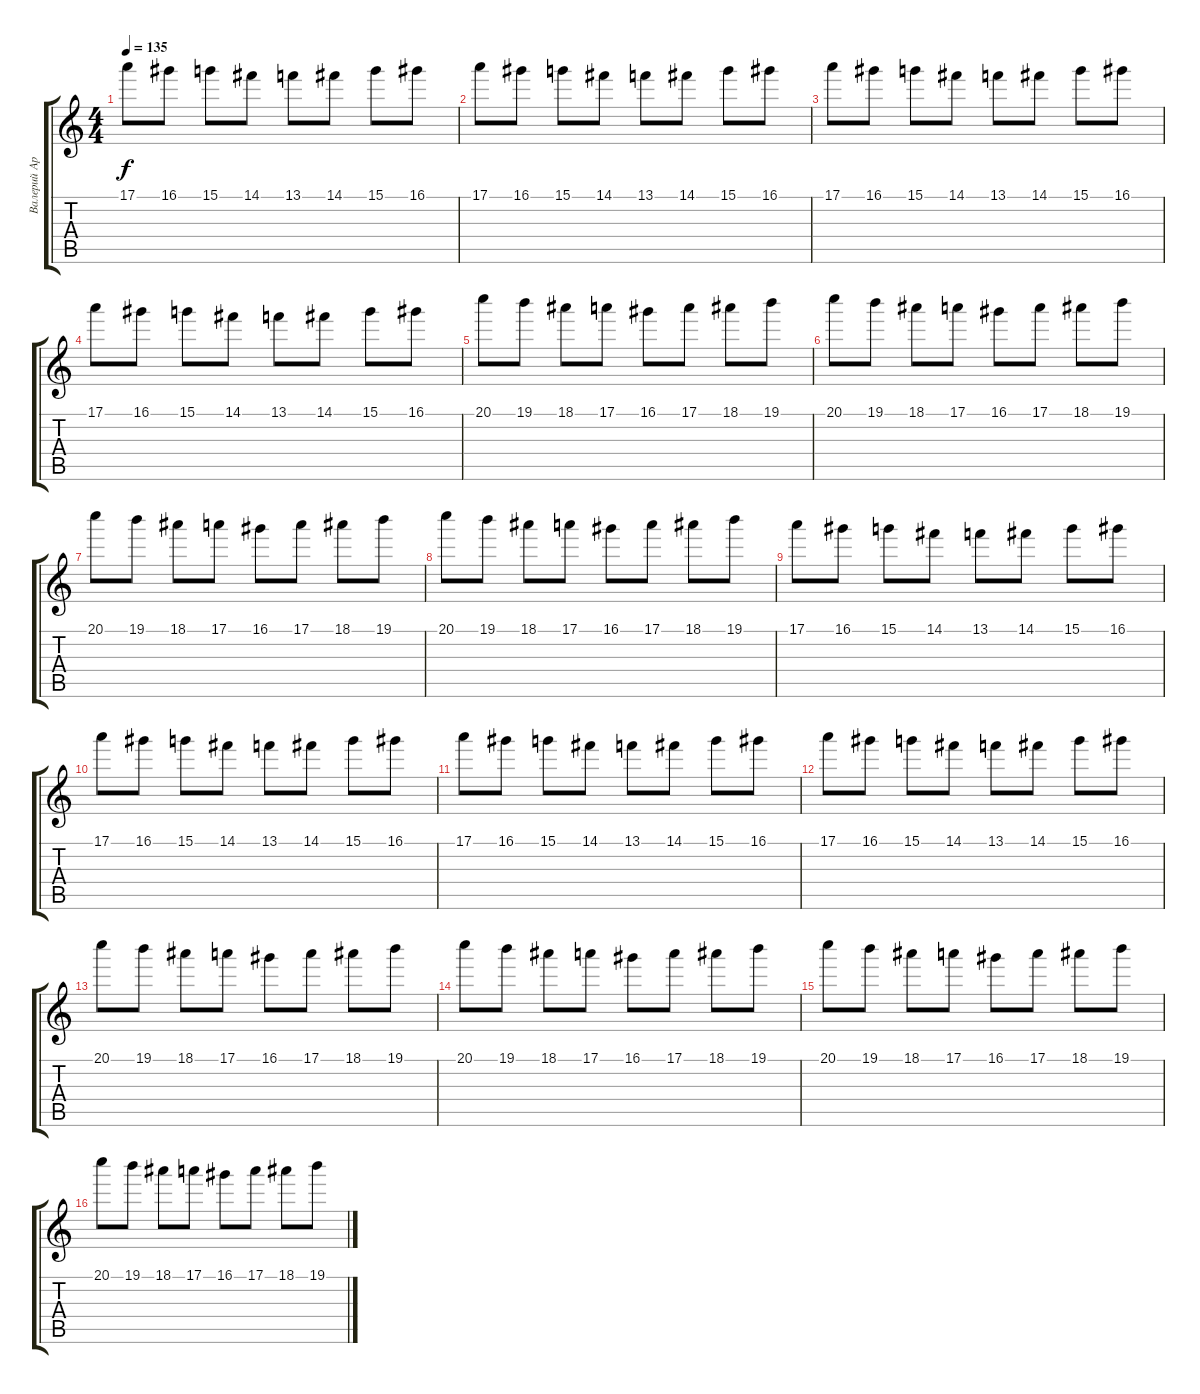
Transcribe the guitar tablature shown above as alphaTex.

\track ("Валерий Аркадин (студия)" "Валерий Ар") {instrument electricguitarclean}
\staff {score tabs}
\tuning (E4 B3 G3 D3 A2 E2) {hide}
\ts (4 4)
\tempo 135
\clef g2
\ks c
17.1.8{dy f} 16.1.8 15.1.8 14.1.8 13.1.8 14.1.8 15.1.8 16.1.8 |
17.1.8 16.1.8 15.1.8 14.1.8 13.1.8 14.1.8 15.1.8 16.1.8 |
17.1.8 16.1.8 15.1.8 14.1.8 13.1.8 14.1.8 15.1.8 16.1.8 |
17.1.8 16.1.8 15.1.8 14.1.8 13.1.8 14.1.8 15.1.8 16.1.8 |
20.1.8 19.1.8 18.1.8 17.1.8 16.1.8 17.1.8 18.1.8 19.1.8 |
20.1.8 19.1.8 18.1.8 17.1.8 16.1.8 17.1.8 18.1.8 19.1.8 |
20.1.8 19.1.8 18.1.8 17.1.8 16.1.8 17.1.8 18.1.8 19.1.8 |
20.1.8 19.1.8 18.1.8 17.1.8 16.1.8 17.1.8 18.1.8 19.1.8 |
17.1.8 16.1.8 15.1.8 14.1.8 13.1.8 14.1.8 15.1.8 16.1.8 |
17.1.8 16.1.8 15.1.8 14.1.8 13.1.8 14.1.8 15.1.8 16.1.8 |
17.1.8 16.1.8 15.1.8 14.1.8 13.1.8 14.1.8 15.1.8 16.1.8 |
17.1.8 16.1.8 15.1.8 14.1.8 13.1.8 14.1.8 15.1.8 16.1.8 |
20.1.8 19.1.8 18.1.8 17.1.8 16.1.8 17.1.8 18.1.8 19.1.8 |
20.1.8 19.1.8 18.1.8 17.1.8 16.1.8 17.1.8 18.1.8 19.1.8 |
20.1.8 19.1.8 18.1.8 17.1.8 16.1.8 17.1.8 18.1.8 19.1.8 |
20.1.8 19.1.8 18.1.8 17.1.8 16.1.8 17.1.8 18.1.8 19.1.8
